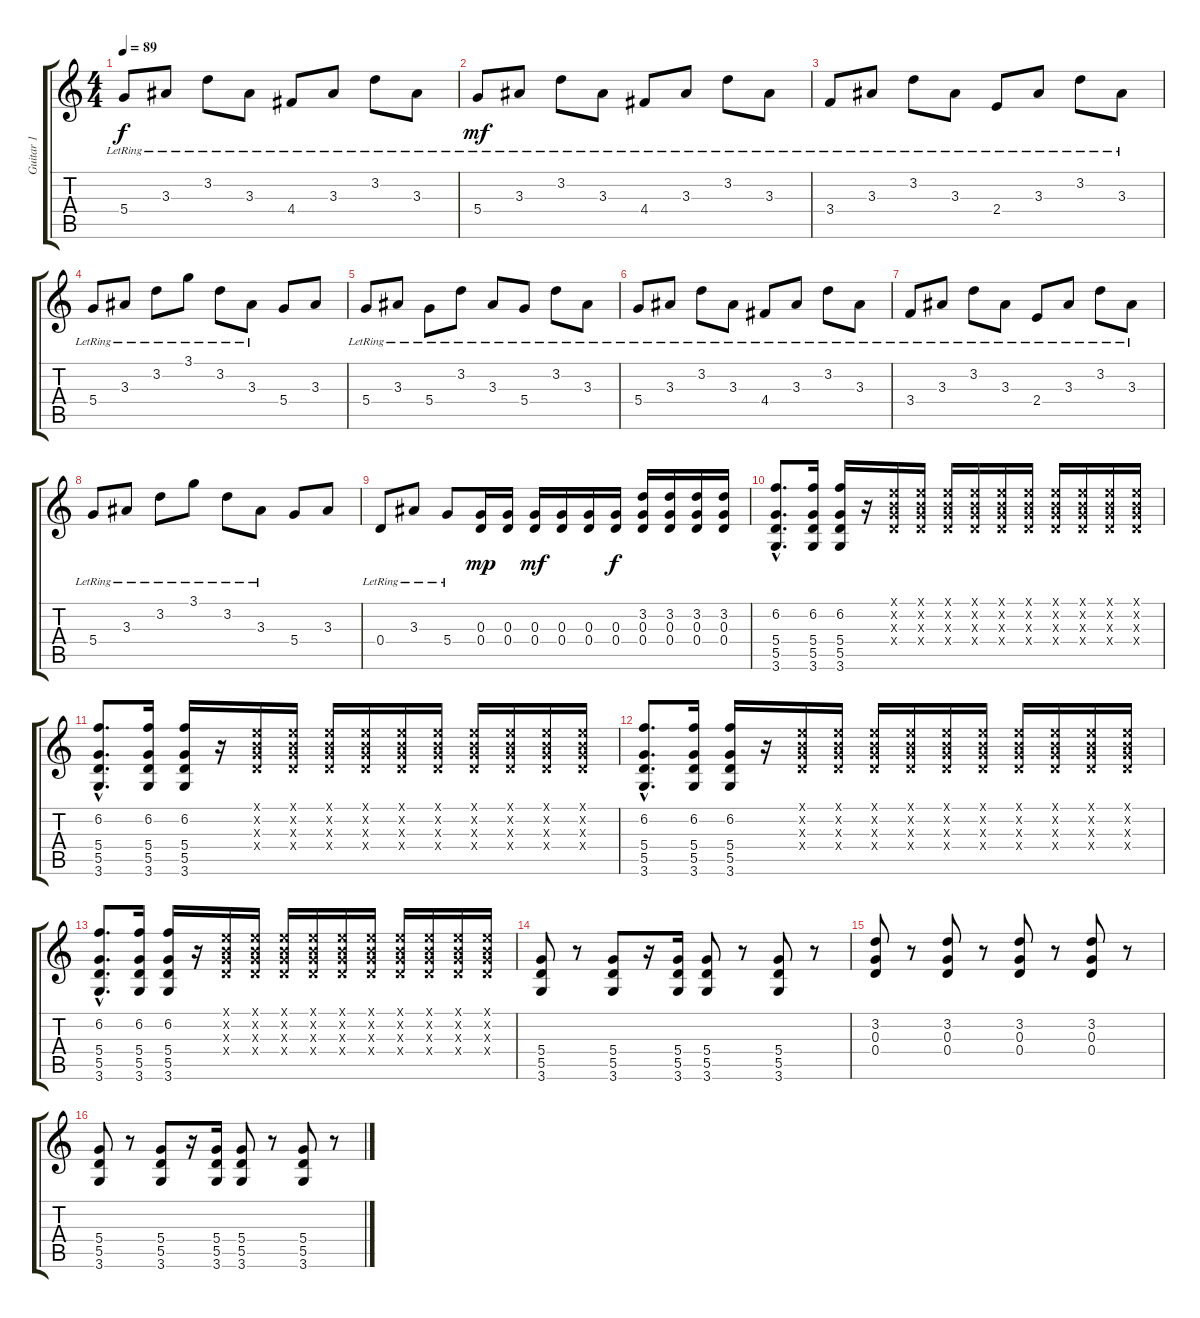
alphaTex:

\track ("Guitar 1" "Guitar 1") {instrument overdrivenguitar}
\staff {score tabs}
\tuning (E4 B3 G3 D3 A2 E2) {hide}
\ts (4 4)
\tempo 89
\clef g2
\ks c
5.4{lr}.8{dy f volume 10 instrument electricguitarjazz} 3.3{lr}.8 3.2{lr}.8 3.3{lr}.8 4.4{lr}.8 3.3{lr}.8 3.2{lr}.8 3.3{lr}.8 |
5.4{lr}.8{dy mf volume 10 instrument electricguitarjazz} 3.3{lr}.8 3.2{lr}.8 3.3{lr}.8 4.4{lr}.8 3.3{lr}.8 3.2{lr}.8 3.3{lr}.8 |
3.4{lr}.8 3.3{lr}.8 3.2{lr}.8 3.3{lr}.8 2.4{lr}.8 3.3{lr}.8 3.2{lr}.8 3.3{lr}.8 |
5.4{lr}.8 3.3{lr}.8 3.2{lr}.8 3.1{lr}.8 3.2{lr}.8 3.3{lr}.8 5.4.8 3.3.8 |
5.4{lr}.8 3.3{lr}.8 5.4{lr}.8 3.2{lr}.8 3.3{lr}.8 5.4{lr}.8 3.2{lr}.8 3.3{lr}.8 |
5.4{lr}.8{volume 10 instrument electricguitarjazz} 3.3{lr}.8 3.2{lr}.8 3.3{lr}.8 4.4{lr}.8 3.3{lr}.8 3.2{lr}.8 3.3{lr}.8 |
3.4{lr}.8 3.3{lr}.8 3.2{lr}.8 3.3{lr}.8 2.4{lr}.8 3.3{lr}.8 3.2{lr}.8 3.3{lr}.8 |
5.4{lr}.8 3.3{lr}.8 3.2{lr}.8 3.1{lr}.8 3.2{lr}.8 3.3{lr}.8 5.4.8 3.3.8 |
0.4{lr}.8 3.3{lr}.8 5.4{lr}.8 (0.3 0.4).16{dy mp instrument overdrivenguitar} (0.3 0.4).16 (0.3 0.4).16{dy mf} (0.3 0.4).16 (0.3 0.4).16 (0.3 0.4).16{dy f} (3.2 0.3 0.4).16 (3.2 0.3 0.4).16 (3.2 0.3 0.4).16 (3.2 0.3 0.4).16 |
(6.2{hac} 5.4{hac} 5.5{hac} 3.6{hac}).8{d} (6.2 5.4 5.5 3.6).16 (6.2 5.4 5.5 3.6).16 r.16 (0.1{x} 0.2{x} 0.3{x} 0.4{x}).16 (0.1{x} 0.2{x} 0.3{x} 0.4{x}).16 (0.1{x} 0.2{x} 0.3{x} 0.4{x}).16 (0.1{x} 0.2{x} 0.3{x} 0.4{x}).16 (0.1{x} 0.2{x} 0.3{x} 0.4{x}).16 (0.1{x} 0.2{x} 0.3{x} 0.4{x}).16 (0.1{x} 0.2{x} 0.3{x} 0.4{x}).16 (0.1{x} 0.2{x} 0.3{x} 0.4{x}).16 (0.1{x} 0.2{x} 0.3{x} 0.4{x}).16 (0.1{x} 0.2{x} 0.3{x} 0.4{x}).16 |
(6.2{hac} 5.4{hac} 5.5{hac} 3.6{hac}).8{d} (6.2 5.4 5.5 3.6).16 (6.2 5.4 5.5 3.6).16 r.16 (0.1{x} 0.2{x} 0.3{x} 0.4{x}).16 (0.1{x} 0.2{x} 0.3{x} 0.4{x}).16 (0.1{x} 0.2{x} 0.3{x} 0.4{x}).16 (0.1{x} 0.2{x} 0.3{x} 0.4{x}).16 (0.1{x} 0.2{x} 0.3{x} 0.4{x}).16 (0.1{x} 0.2{x} 0.3{x} 0.4{x}).16 (0.1{x} 0.2{x} 0.3{x} 0.4{x}).16 (0.1{x} 0.2{x} 0.3{x} 0.4{x}).16 (0.1{x} 0.2{x} 0.3{x} 0.4{x}).16 (0.1{x} 0.2{x} 0.3{x} 0.4{x}).16 |
(6.2{hac} 5.4{hac} 5.5{hac} 3.6{hac}).8{d} (6.2 5.4 5.5 3.6).16 (6.2 5.4 5.5 3.6).16 r.16 (0.1{x} 0.2{x} 0.3{x} 0.4{x}).16 (0.1{x} 0.2{x} 0.3{x} 0.4{x}).16 (0.1{x} 0.2{x} 0.3{x} 0.4{x}).16 (0.1{x} 0.2{x} 0.3{x} 0.4{x}).16 (0.1{x} 0.2{x} 0.3{x} 0.4{x}).16 (0.1{x} 0.2{x} 0.3{x} 0.4{x}).16 (0.1{x} 0.2{x} 0.3{x} 0.4{x}).16 (0.1{x} 0.2{x} 0.3{x} 0.4{x}).16 (0.1{x} 0.2{x} 0.3{x} 0.4{x}).16 (0.1{x} 0.2{x} 0.3{x} 0.4{x}).16 |
(6.2{hac} 5.4{hac} 5.5{hac} 3.6{hac}).8{d} (6.2 5.4 5.5 3.6).16 (6.2 5.4 5.5 3.6).16 r.16 (0.1{x} 0.2{x} 0.3{x} 0.4{x}).16 (0.1{x} 0.2{x} 0.3{x} 0.4{x}).16 (0.1{x} 0.2{x} 0.3{x} 0.4{x}).16 (0.1{x} 0.2{x} 0.3{x} 0.4{x}).16 (0.1{x} 0.2{x} 0.3{x} 0.4{x}).16 (0.1{x} 0.2{x} 0.3{x} 0.4{x}).16 (0.1{x} 0.2{x} 0.3{x} 0.4{x}).16 (0.1{x} 0.2{x} 0.3{x} 0.4{x}).16 (0.1{x} 0.2{x} 0.3{x} 0.4{x}).16 (0.1{x} 0.2{x} 0.3{x} 0.4{x}).16 |
(5.4 5.5 3.6).8 r.8 (5.4 5.5 3.6).8 r.16 (5.4 5.5 3.6).16 (5.4 5.5 3.6).8 r.8 (5.4 5.5 3.6).8 r.8 |
(3.2 0.3 0.4).8 r.8 (3.2 0.3 0.4).8 r.8 (3.2 0.3 0.4).8 r.8 (3.2 0.3 0.4).8 r.8 |
(5.4 5.5 3.6).8 r.8 (5.4 5.5 3.6).8 r.16 (5.4 5.5 3.6).16 (5.4 5.5 3.6).8 r.8 (5.4 5.5 3.6).8 r.8
